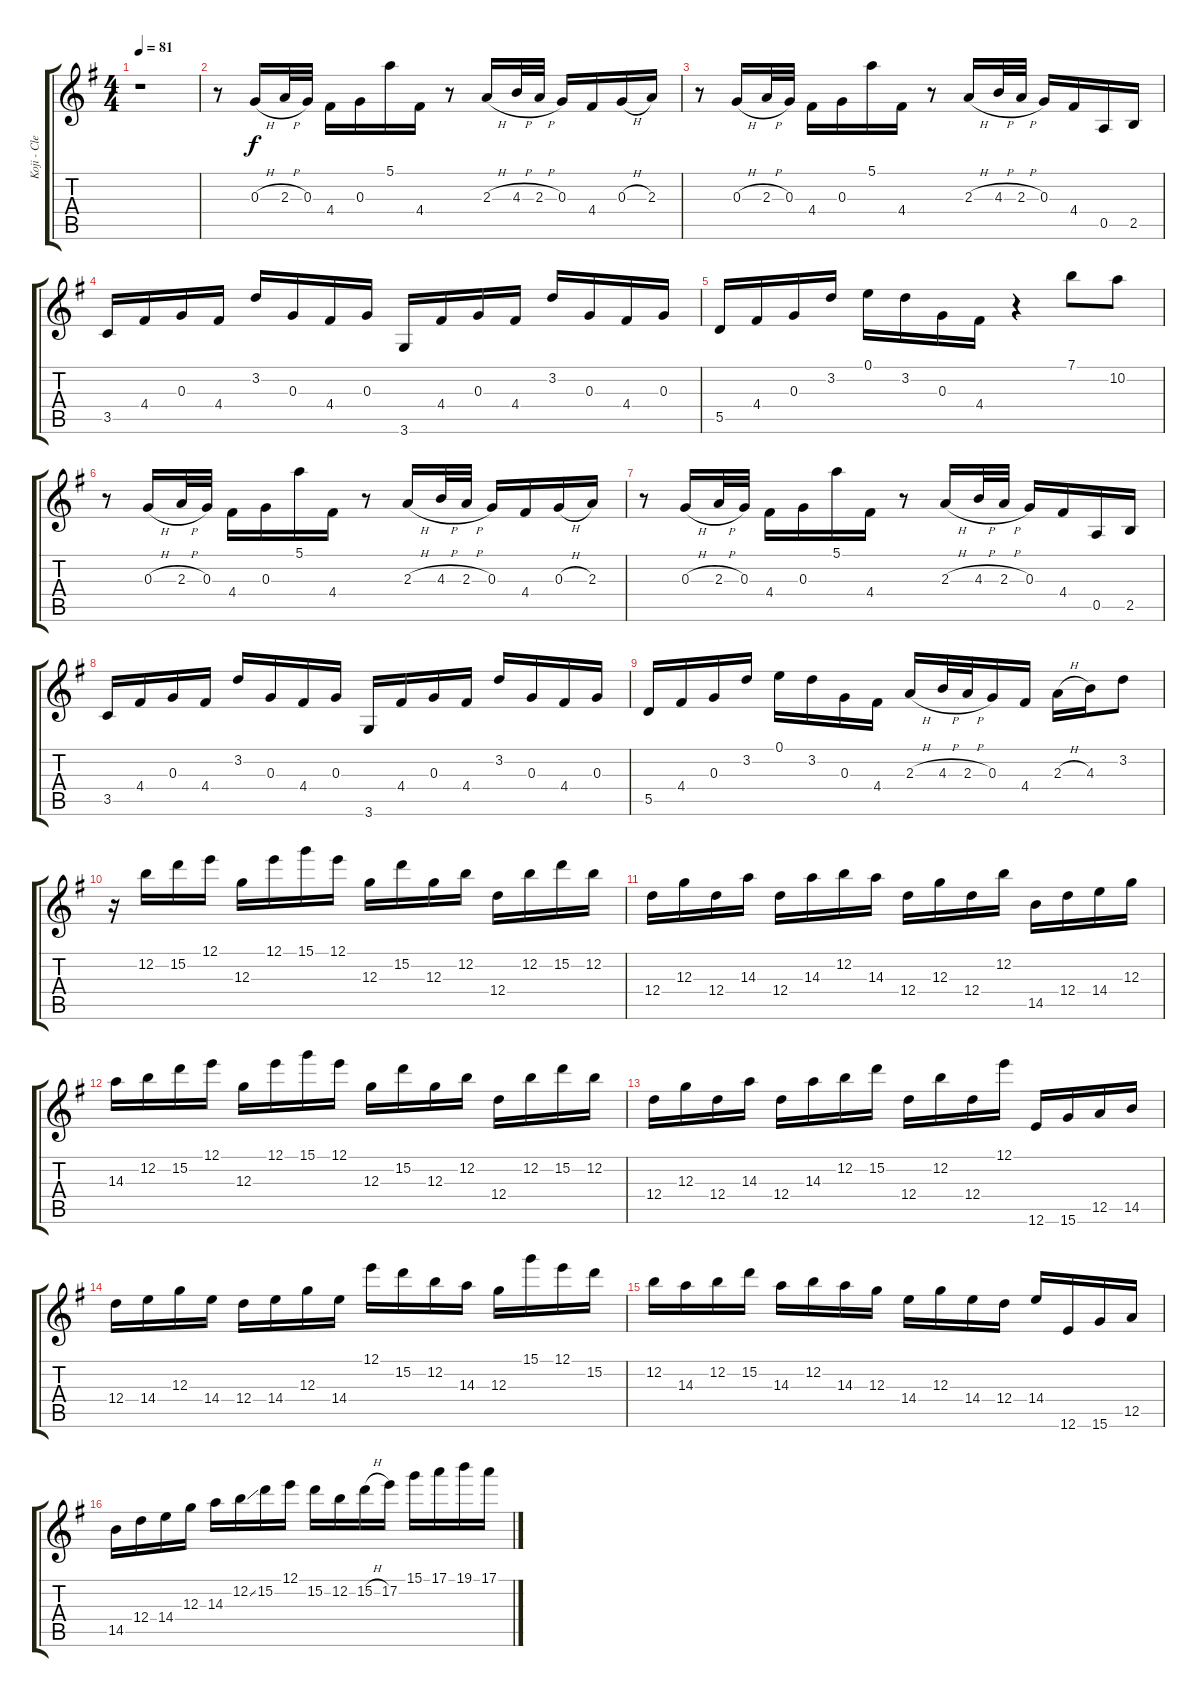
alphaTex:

\track ("Koji - Clean Guitar/Solo" "Koji - Cle") {instrument electricguitarclean}
\staff {score tabs}
\tuning (E4 B3 G3 D3 A2 E2) {hide}
\ts (4 4)
\tempo 81
\clef g2
\ks g
r.1{dy f} |
r.8 0.3{h}.16 2.3{h}.32 0.3.32 4.4.16 0.3.16 5.1.16 4.4.16 r.8 2.3{h}.16 4.3{h}.32 2.3{h}.32 0.3.16 4.4.16 0.3{h}.16 2.3.16 |
r.8 0.3{h}.16 2.3{h}.32 0.3.32 4.4.16 0.3.16 5.1.16 4.4.16 r.8 2.3{h}.16 4.3{h}.32 2.3{h}.32 0.3.16 4.4.16 0.5.16 2.5.16 |
3.5.16 4.4.16 0.3.16 4.4.16 3.2.16 0.3.16 4.4.16 0.3.16 3.6.16 4.4.16 0.3.16 4.4.16 3.2.16 0.3.16 4.4.16 0.3.16 |
5.5.16 4.4.16 0.3.16 3.2.16 0.1.16 3.2.16 0.3.16 4.4.16 r.4 7.1.8 10.2.8 |
r.8 0.3{h}.16 2.3{h}.32 0.3.32 4.4.16 0.3.16 5.1.16 4.4.16 r.8 2.3{h}.16 4.3{h}.32 2.3{h}.32 0.3.16 4.4.16 0.3{h}.16 2.3.16 |
r.8 0.3{h}.16 2.3{h}.32 0.3.32 4.4.16 0.3.16 5.1.16 4.4.16 r.8 2.3{h}.16 4.3{h}.32 2.3{h}.32 0.3.16 4.4.16 0.5.16 2.5.16 |
3.5.16 4.4.16 0.3.16 4.4.16 3.2.16 0.3.16 4.4.16 0.3.16 3.6.16 4.4.16 0.3.16 4.4.16 3.2.16 0.3.16 4.4.16 0.3.16 |
5.5.16 4.4.16 0.3.16 3.2.16 0.1.16 3.2.16 0.3.16 4.4.16 2.3{h}.16 4.3{h}.32 2.3{h}.32 0.3.16 4.4.16 2.3{h}.16 4.3.16 3.2.8 |
r.16{volume 10 instrument distortionguitar} 12.2.16 15.2.16 12.1.16 12.3.16 12.1.16 15.1.16 12.1.16 12.3.16 15.2.16 12.3.16 12.2.16 12.4.16 12.2.16 15.2.16 12.2.16 |
12.4.16 12.3.16 12.4.16 14.3.16 12.4.16 14.3.16 12.2.16 14.3.16 12.4.16 12.3.16 12.4.16 12.2.16 14.5.16 12.4.16 14.4.16 12.3.16 |
14.3.16 12.2.16 15.2.16 12.1.16 12.3.16 12.1.16 15.1.16 12.1.16 12.3.16 15.2.16 12.3.16 12.2.16 12.4.16 12.2.16 15.2.16 12.2.16 |
12.4.16 12.3.16 12.4.16 14.3.16 12.4.16 14.3.16 12.2.16 15.2.16 12.4.16 12.2.16 12.4.16 12.1.16 12.6.16 15.6.16 12.5.16 14.5.16 |
12.4.16 14.4.16 12.3.16 14.4.16 12.4.16 14.4.16 12.3.16 14.4.16 12.1.16 15.2.16 12.2.16 14.3.16 12.3.16 15.1.16 12.1.16 15.2.16 |
12.2.16 14.3.16 12.2.16 15.2.16 14.3.16 12.2.16 14.3.16 12.3.16 14.4.16 12.3.16 14.4.16 12.4.16 14.4.16 12.6.16 15.6.16 12.5.16 |
14.5.16 12.4.16 14.4.16 12.3.16 14.3.16 12.2{ss}.16 15.2.16 12.1.16 15.2.16 12.2.16 15.2{h}.16 17.2.16 15.1.16 17.1.16 19.1.16 17.1.16
